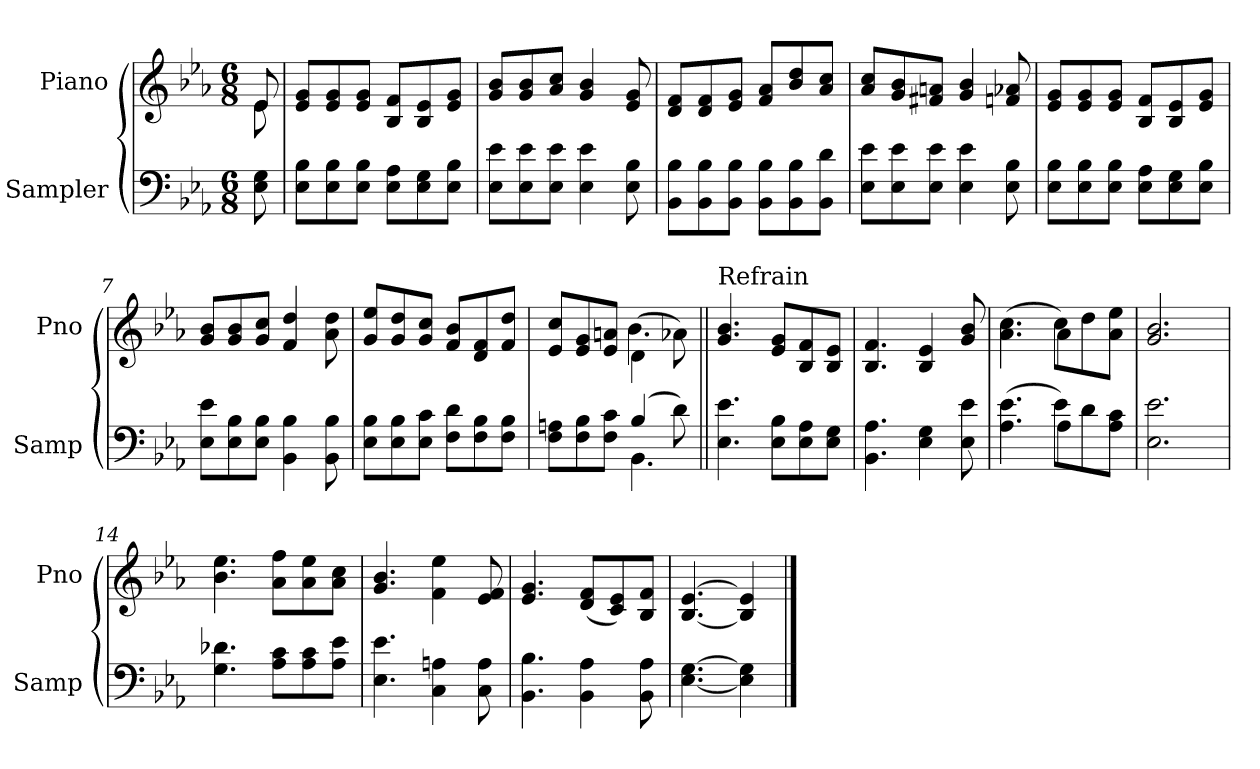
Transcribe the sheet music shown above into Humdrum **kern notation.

**kern	**kern
*part2	*part1
*staff2	*staff1
*I"Sampler	*I"Piano
*I'Samp	*I'Pno
*clefF4	*clefG2
*k[b-e-a-]	*k[b-e-a-]
*E-:	*E-:
*M6/8	*M6/8
=1	=1
*	*^
8E- 8G	8e-/	8e-
*	*v	*v
=2	=2
8E-\ 8B-\L	8e-/ 8g/L
8E-\ 8B-\	8e-/ 8g/
8E-\ 8B-\J	8e-/ 8g/J
8E-\ 8A-\L	8B-/ 8f/L
8E-\ 8G\	8B-/ 8e-/
8E-\ 8B-\J	8e-/ 8g/J
=3	=3
8E-\ 8e-\L	8g/ 8b-/L
8E-\ 8e-\	8g/ 8b-/
8E-\ 8e-\J	8a-/ 8cc/J
4E- 4e-	4g 4b-
8E- 8B-	8e- 8g
=4	=4
8BB-\ 8B-\L	8d/ 8f/L
8BB-\ 8B-\	8d/ 8f/
8BB-\ 8B-\J	8e-/ 8g/J
8BB-\ 8B-\L	8f/ 8a-/L
8BB-\ 8B-\	8b-/ 8dd/
8BB-\ 8d\J	8a-/ 8cc/J
=5	=5
8E-\ 8e-\L	8a-/ 8cc/L
8E-\ 8e-\	8g/ 8b-/
8E-\ 8e-\J	8f#X/ 8an/J
4E- 4e-	4g 4b-
8E- 8B-	8fn 8a-X
=6	=6
8E-\ 8B-\L	8e-/ 8g/L
8E-\ 8B-\	8e-/ 8g/
8E-\ 8B-\J	8e-/ 8g/J
8E-\ 8A-\L	8B-/ 8f/L
8E-\ 8G\	8B-/ 8e-/
8E-\ 8B-\J	8e-/ 8g/J
=7	=7
8E-\ 8e-\L	8g/ 8b-/L
8E-\ 8B-\	8g/ 8b-/
8E-\ 8B-\J	8g/ 8cc/J
4BB- 4B-	4f 4dd
8BB- 8B-	8a- 8dd
=8	=8
8E-\ 8B-\L	8g/ 8ee-/L
8E-\ 8B-\	8g/ 8dd/
8E-\ 8c\J	8g/ 8cc/J
8F\ 8d\L	8f/ 8b-/L
8F\ 8B-\	8d/ 8f/
8F\ 8B-\J	8f/ 8dd/J
=9	=9
*^	*^
8F\ 8An\L	4.ryy	8e-/ 8cc/L	4.ryy
8F\ 8B-\	.	8e-/ 8g/	.
8F\ 8c\J	.	8e-/ 8an/J	.
(4B-/	4.BB-	(4d\	4.b-
8d\)	.	8a-X\)	.
*v	*v	*	*
*	*v	*v
=10||	=10||
!	!LO:TX:t=Refrain
4.E- 4.e-	4.g 4.b-
8E-\ 8B-\L	8e-/ 8g/L
8E-\ 8A-\	8B-/ 8f/
8E-\ 8G\J	8B-/ 8e-/J
=11	=11
4.BB- 4.A-	4.B- 4.f
4E- 4G	4B- 4e-
8E- 8e-	8g 8b-
=12	=12
*^	*^
(4.A- 4.e-	4.ryy	(4.a- 4.cc	4.ryy
8e-\L)	4A-	8cc\L)	4a-
8d\	.	8dd\	.
8A-\ 8c\J	8ryy	8a-\ 8ee-\J	8ryy
*v	*v	*	*
*	*v	*v
=13	=13
2.E- 2.e-	2.g 2.b-
=14	=14
4.G 4.d-X	4.b- 4.ee-
8A-\ 8c\L	8a-\ 8ff\L
8A-\ 8c\	8a-\ 8ee-\
8A-\ 8e-\J	8a-\ 8cc\J
=15	=15
4.E- 4.e-	4.g 4.b-
4C 4An	4f 4ee-
8C 8A	8e- 8f
=16	=16
4.BB- 4.B-	4.e- 4.g
4BB- 4A-	(8d/ 8f/L
.	8c/ 8e-/)
8BB- 8A-	8B-/ 8f/J
=17	=17
[4.E- [4.G	[4.B- [4.e-
4E-] 4G]	4B-] 4e-]
==	==
*-	*-
